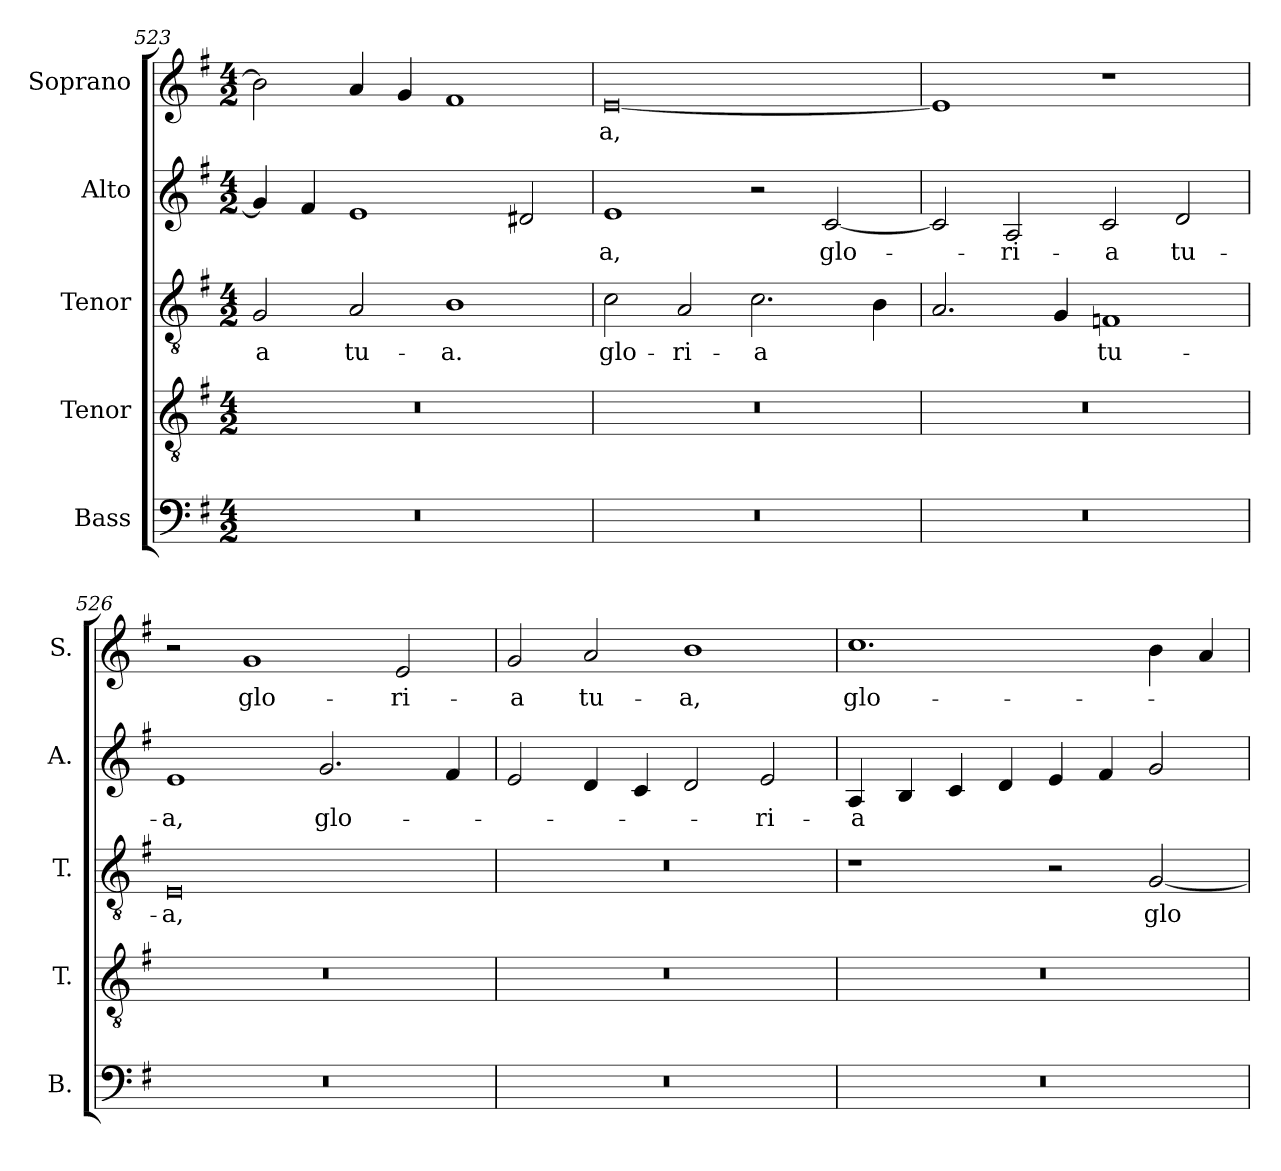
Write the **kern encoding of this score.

**kern	**kern	**kern	**text	**kern	**text	**kern	**text
*part5	*part4	*part3	*part3	*part2	*part2	*part1	*part1
*staff5	*staff4	*staff3	*staff3	*staff2	*staff2	*staff1	*staff1
*I"Bass	*I"Tenor	*I"Tenor	*	*I"Alto	*	*I"Soprano	*
*I'B.	*I'T.	*I'T.	*	*I'A.	*	*I'S.	*
!!LO:LB:g=z
*clefF4	*clefGv2	*clefGv2	*	*clefG2	*	*clefG2	*
*	*ITrd7c12	*ITrd7c12	*	*	*	*	*
*k[f#]	*k[f#]	*k[f#]	*	*k[f#]	*	*k[f#]	*
*G:	*G:	*G:	*	*G:	*	*G:	*
*M4/2	*M4/2	*M4/2	*	*M4/2	*	*M4/2	*
=523	=523	=523	=523	=523	=523	=523	=523
!LO:N:vis=1	!LO:N:vis=1	!	!	!	!	!	!
!	!	!	!LO:LY:b:color=#000000	!	!	!	!
0r	0r	2GGi/	-a	4gi/]	.	2bi\]	.
.	.	.	.	4f#i/	.	.	.
!	!	!	!LO:LY:b:color=#000000	!	!	!	!
.	.	2AAi/	tu-	1ei	.	4ai/	.
.	.	.	.	.	.	4gi/	.
!	!	!	!LO:LY:b:color=#000000	!	!	!	!
.	.	1BBi	-a.	.	.	1f#i	.
.	.	.	.	2d#Xi/	.	.	.
=524	=524	=524	=524	=524	=524	=524	=524
!LO:N:vis=1	!LO:N:vis=1	!	!	!	!	!	!
!	!	!	!LO:LY:b:color=#000000	!	!	!	!
!	!	!	!	!	!LO:LY:b:color=#000000	!	!
!	!	!	!	!	!	!	!LO:LY:b:color=#000000
0r	0r	2Ci\	glo-	1ei	-a,	[0ei	-a,
!	!	!	!LO:LY:b:color=#000000	!	!	!	!
.	.	2AAi/	-ri-	.	.	.	.
!	!	!	!LO:LY:b:color=#000000	!	!	!	!
.	.	2.Ci\	-a	2r	.	.	.
!	!	!	!	!	!LO:LY:b:color=#000000	!	!
.	.	.	.	[2ci/	glo-	.	.
.	.	4BBi\	.	.	.	.	.
=525	=525	=525	=525	=525	=525	=525	=525
!LO:N:vis=1	!LO:N:vis=1	!	!	!	!	!	!
0r	0r	2.AAi/	.	2ci/]	.	1ei]	.
!	!	!	!	!	!LO:LY:b:color=#000000	!	!
.	.	.	.	2Ai/	-ri-	.	.
.	.	4GGi/	.	.	.	.	.
!	!	!	!LO:LY:b:color=#000000	!	!	!	!
!	!	!	!	!	!LO:LY:b:color=#000000	!	!
.	.	1FFni	tu-	2ci/	-a	1r	.
!	!	!	!	!	!LO:LY:b:color=#000000	!	!
.	.	.	.	2di/	tu-	.	.
=526	=526	=526	=526	=526	=526	=526	=526
!LO:N:vis=1	!LO:N:vis=1	!	!	!	!	!	!
!	!	!	!LO:LY:b:color=#000000	!	!	!	!
!	!	!	!	!	!LO:LY:b:color=#000000	!	!
0r	0r	0EEi	-a,	1ei	-a,	2r	.
!	!	!	!	!	!	!	!LO:LY:b:color=#000000
.	.	.	.	.	.	1gi	glo-
!	!	!	!	!	!LO:LY:b:color=#000000	!	!
.	.	.	.	2.gi/	glo-	.	.
!	!	!	!	!	!	!	!LO:LY:b:color=#000000
.	.	.	.	.	.	2ei/	-ri-
.	.	.	.	4f#i/	.	.	.
=527	=527	=527	=527	=527	=527	=527	=527
!LO:N:vis=1	!LO:N:vis=1	!LO:N:vis=1	!	!	!	!	!
!	!	!	!	!	!	!	!LO:LY:b:color=#000000
0r	0r	0r	.	2ei/	.	2gi/	-a
!	!	!	!	!	!	!	!LO:LY:b:color=#000000
.	.	.	.	4di/	.	2ai/	tu-
.	.	.	.	4ci/	.	.	.
!	!	!	!	!	!	!	!LO:LY:b:color=#000000
.	.	.	.	2di/	.	1bi	-a,
!	!	!	!	!	!LO:LY:b:color=#000000	!	!
.	.	.	.	2ei/	-ri-	.	.
=528	=528	=528	=528	=528	=528	=528	=528
!LO:N:vis=1	!LO:N:vis=1	!	!	!	!	!	!
!	!	!	!	!	!LO:LY:b:color=#000000	!	!
!	!	!	!	!	!	!	!LO:LY:b:color=#000000
0r	0r	1r	.	4Ai/	-a	1.cci	glo-
.	.	.	.	4Bi/	.	.	.
.	.	.	.	4ci/	.	.	.
.	.	.	.	4di/	.	.	.
.	.	2r	.	4ei/	.	.	.
.	.	.	.	4f#i/	.	.	.
!	!	!	!LO:LY:b:color=#000000	!	!	!	!
.	.	[2GGi/	glo-	2gi/	.	4bi\	.
.	.	.	.	.	.	4ai/	.
=	=	=	=	=	=	=	=
*-	*-	*-	*-	*-	*-	*-	*-
